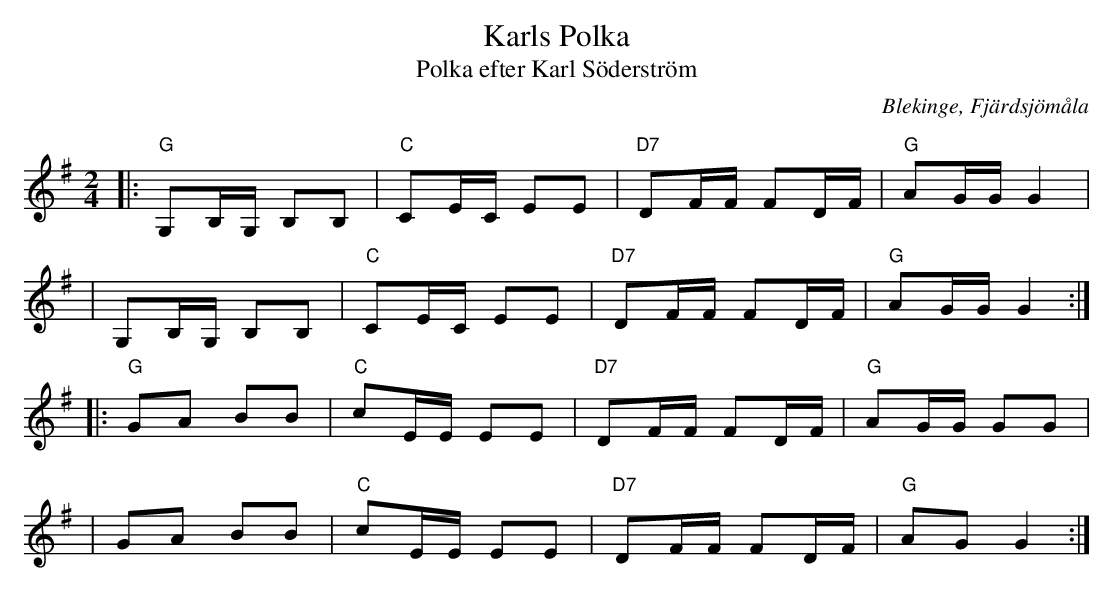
X:1
T:Karls Polka
T:Polka efter Karl Söderström
O:Blekinge, Fjärdsjömåla
Q: 140
M: 2/4
L: 1/4
K: G
|:"G"G,/B,//G,// B,/B,/|"C"C/E//C// E/E/|"D7"D/F//F// F/D//F//|"G"A/G//G//G|
|G,/B,//G,// B,/B,/|"C"C/E//C// E/E/|"D7"D/F//F// F/D//F//|"G"A/G//G//G:|
|:"G"G/A/ B/B/|"C"c/E//E// E/E/|"D7"D/F//F// F/D//F//|"G"A/G//G// G/G/|
|G/A/ B/B/|"C"c/E//E// E/E/|"D7"D/F//F// F/D//F//|"G"A/G/G:|
